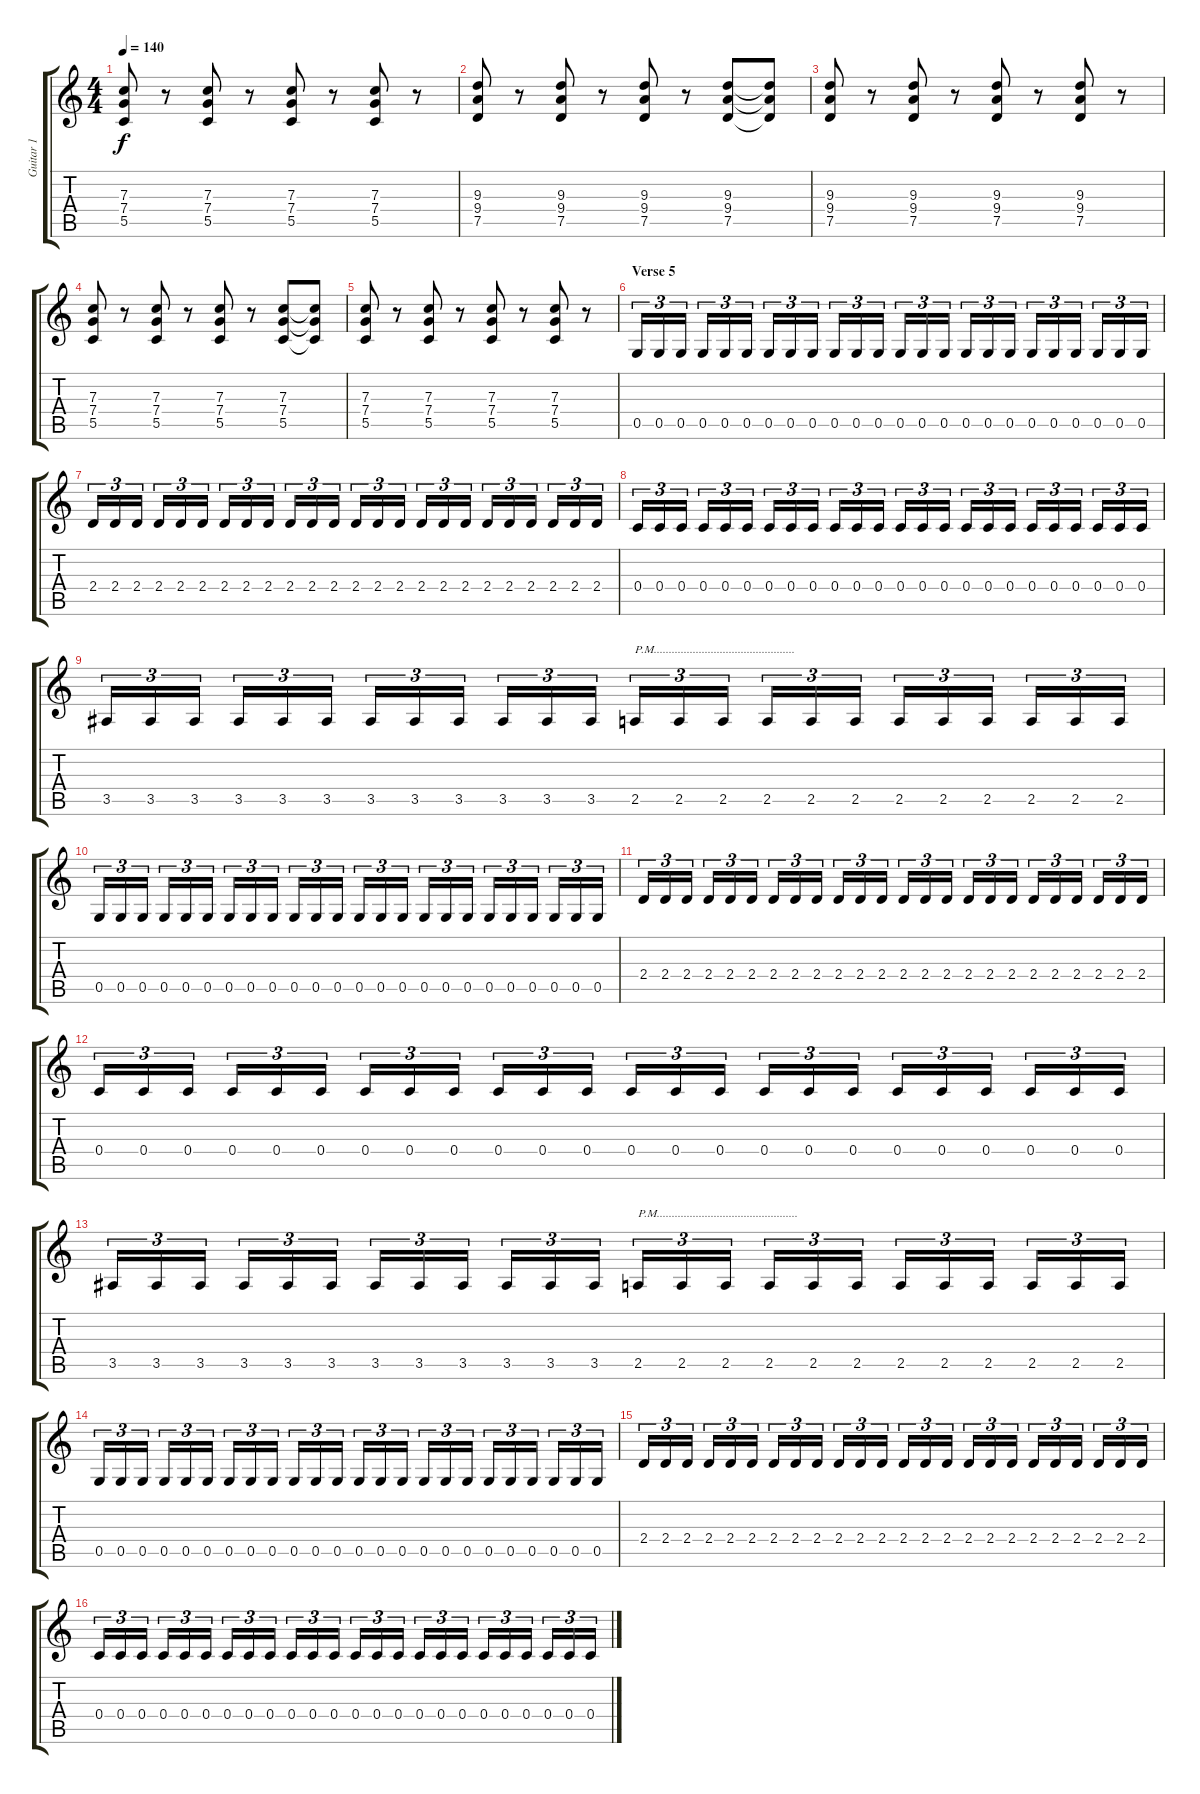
\track ("Guitar 1" "Guitar 1") {instrument distortionguitar}
\staff {score tabs}
\tuning (D4 A3 F3 C3 G2 D2) {hide}
\ts (4 4)
\tempo 140
\clef g2
\ks c
(7.3 7.4 5.5).8{dy f} r.8 (7.3 7.4 5.5).8 r.8 (7.3 7.4 5.5).8 r.8 (7.3 7.4 5.5).8 r.8 |
(9.3 9.4 7.5).8 r.8 (9.3 9.4 7.5).8 r.8 (9.3 9.4 7.5).8 r.8 (9.3 9.4 7.5).8 (9.3{t} 9.4{t} 7.5{t}).8 |
(9.3 9.4 7.5).8 r.8 (9.3 9.4 7.5).8 r.8 (9.3 9.4 7.5).8 r.8 (9.3 9.4 7.5).8 r.8 |
(7.3 7.4 5.5).8 r.8 (7.3 7.4 5.5).8 r.8 (7.3 7.4 5.5).8 r.8 (7.3 7.4 5.5).8 (7.3{t} 7.4{t} 5.5{t}).8 |
(7.3 7.4 5.5).8 r.8 (7.3 7.4 5.5).8 r.8 (7.3 7.4 5.5).8 r.8 (7.3 7.4 5.5).8 r.8 |
\section ("" "Verse 5")
0.5.16{tu (3 2)} 0.5.16{tu (3 2)} 0.5.16{tu (3 2)} 0.5.16{tu (3 2)} 0.5.16{tu (3 2)} 0.5.16{tu (3 2)} 0.5.16{tu (3 2)} 0.5.16{tu (3 2)} 0.5.16{tu (3 2)} 0.5.16{tu (3 2)} 0.5.16{tu (3 2)} 0.5.16{tu (3 2)} 0.5.16{tu (3 2)} 0.5.16{tu (3 2)} 0.5.16{tu (3 2)} 0.5.16{tu (3 2)} 0.5.16{tu (3 2)} 0.5.16{tu (3 2)} 0.5.16{tu (3 2)} 0.5.16{tu (3 2)} 0.5.16{tu (3 2)} 0.5.16{tu (3 2)} 0.5.16{tu (3 2)} 0.5.16{tu (3 2)} |
2.4.16{tu (3 2)} 2.4.16{tu (3 2)} 2.4.16{tu (3 2)} 2.4.16{tu (3 2)} 2.4.16{tu (3 2)} 2.4.16{tu (3 2)} 2.4.16{tu (3 2)} 2.4.16{tu (3 2)} 2.4.16{tu (3 2)} 2.4.16{tu (3 2)} 2.4.16{tu (3 2)} 2.4.16{tu (3 2)} 2.4.16{tu (3 2)} 2.4.16{tu (3 2)} 2.4.16{tu (3 2)} 2.4.16{tu (3 2)} 2.4.16{tu (3 2)} 2.4.16{tu (3 2)} 2.4.16{tu (3 2)} 2.4.16{tu (3 2)} 2.4.16{tu (3 2)} 2.4.16{tu (3 2)} 2.4.16{tu (3 2)} 2.4.16{tu (3 2)} |
0.4.16{tu (3 2)} 0.4.16{tu (3 2)} 0.4.16{tu (3 2)} 0.4.16{tu (3 2)} 0.4.16{tu (3 2)} 0.4.16{tu (3 2)} 0.4.16{tu (3 2)} 0.4.16{tu (3 2)} 0.4.16{tu (3 2)} 0.4.16{tu (3 2)} 0.4.16{tu (3 2)} 0.4.16{tu (3 2)} 0.4.16{tu (3 2)} 0.4.16{tu (3 2)} 0.4.16{tu (3 2)} 0.4.16{tu (3 2)} 0.4.16{tu (3 2)} 0.4.16{tu (3 2)} 0.4.16{tu (3 2)} 0.4.16{tu (3 2)} 0.4.16{tu (3 2)} 0.4.16{tu (3 2)} 0.4.16{tu (3 2)} 0.4.16{tu (3 2)} |
3.5.16{tu (3 2)} 3.5.16{tu (3 2)} 3.5.16{tu (3 2)} 3.5.16{tu (3 2)} 3.5.16{tu (3 2)} 3.5.16{tu (3 2)} 3.5.16{tu (3 2)} 3.5.16{tu (3 2)} 3.5.16{tu (3 2)} 3.5.16{tu (3 2)} 3.5.16{tu (3 2)} 3.5.16{tu (3 2)} 2.5.16{tu (3 2) txt "P.M..............................................."} 2.5.16{tu (3 2)} 2.5.16{tu (3 2)} 2.5.16{tu (3 2)} 2.5.16{tu (3 2)} 2.5.16{tu (3 2)} 2.5.16{tu (3 2)} 2.5.16{tu (3 2)} 2.5.16{tu (3 2)} 2.5.16{tu (3 2)} 2.5.16{tu (3 2)} 2.5.16{tu (3 2)} |
0.5.16{tu (3 2)} 0.5.16{tu (3 2)} 0.5.16{tu (3 2)} 0.5.16{tu (3 2)} 0.5.16{tu (3 2)} 0.5.16{tu (3 2)} 0.5.16{tu (3 2)} 0.5.16{tu (3 2)} 0.5.16{tu (3 2)} 0.5.16{tu (3 2)} 0.5.16{tu (3 2)} 0.5.16{tu (3 2)} 0.5.16{tu (3 2)} 0.5.16{tu (3 2)} 0.5.16{tu (3 2)} 0.5.16{tu (3 2)} 0.5.16{tu (3 2)} 0.5.16{tu (3 2)} 0.5.16{tu (3 2)} 0.5.16{tu (3 2)} 0.5.16{tu (3 2)} 0.5.16{tu (3 2)} 0.5.16{tu (3 2)} 0.5.16{tu (3 2)} |
2.4.16{tu (3 2)} 2.4.16{tu (3 2)} 2.4.16{tu (3 2)} 2.4.16{tu (3 2)} 2.4.16{tu (3 2)} 2.4.16{tu (3 2)} 2.4.16{tu (3 2)} 2.4.16{tu (3 2)} 2.4.16{tu (3 2)} 2.4.16{tu (3 2)} 2.4.16{tu (3 2)} 2.4.16{tu (3 2)} 2.4.16{tu (3 2)} 2.4.16{tu (3 2)} 2.4.16{tu (3 2)} 2.4.16{tu (3 2)} 2.4.16{tu (3 2)} 2.4.16{tu (3 2)} 2.4.16{tu (3 2)} 2.4.16{tu (3 2)} 2.4.16{tu (3 2)} 2.4.16{tu (3 2)} 2.4.16{tu (3 2)} 2.4.16{tu (3 2)} |
0.4.16{tu (3 2)} 0.4.16{tu (3 2)} 0.4.16{tu (3 2)} 0.4.16{tu (3 2)} 0.4.16{tu (3 2)} 0.4.16{tu (3 2)} 0.4.16{tu (3 2)} 0.4.16{tu (3 2)} 0.4.16{tu (3 2)} 0.4.16{tu (3 2)} 0.4.16{tu (3 2)} 0.4.16{tu (3 2)} 0.4.16{tu (3 2)} 0.4.16{tu (3 2)} 0.4.16{tu (3 2)} 0.4.16{tu (3 2)} 0.4.16{tu (3 2)} 0.4.16{tu (3 2)} 0.4.16{tu (3 2)} 0.4.16{tu (3 2)} 0.4.16{tu (3 2)} 0.4.16{tu (3 2)} 0.4.16{tu (3 2)} 0.4.16{tu (3 2)} |
3.5.16{tu (3 2)} 3.5.16{tu (3 2)} 3.5.16{tu (3 2)} 3.5.16{tu (3 2)} 3.5.16{tu (3 2)} 3.5.16{tu (3 2)} 3.5.16{tu (3 2)} 3.5.16{tu (3 2)} 3.5.16{tu (3 2)} 3.5.16{tu (3 2)} 3.5.16{tu (3 2)} 3.5.16{tu (3 2)} 2.5.16{tu (3 2) txt "P.M..............................................."} 2.5.16{tu (3 2)} 2.5.16{tu (3 2)} 2.5.16{tu (3 2)} 2.5.16{tu (3 2)} 2.5.16{tu (3 2)} 2.5.16{tu (3 2)} 2.5.16{tu (3 2)} 2.5.16{tu (3 2)} 2.5.16{tu (3 2)} 2.5.16{tu (3 2)} 2.5.16{tu (3 2)} |
0.5.16{tu (3 2)} 0.5.16{tu (3 2)} 0.5.16{tu (3 2)} 0.5.16{tu (3 2)} 0.5.16{tu (3 2)} 0.5.16{tu (3 2)} 0.5.16{tu (3 2)} 0.5.16{tu (3 2)} 0.5.16{tu (3 2)} 0.5.16{tu (3 2)} 0.5.16{tu (3 2)} 0.5.16{tu (3 2)} 0.5.16{tu (3 2)} 0.5.16{tu (3 2)} 0.5.16{tu (3 2)} 0.5.16{tu (3 2)} 0.5.16{tu (3 2)} 0.5.16{tu (3 2)} 0.5.16{tu (3 2)} 0.5.16{tu (3 2)} 0.5.16{tu (3 2)} 0.5.16{tu (3 2)} 0.5.16{tu (3 2)} 0.5.16{tu (3 2)} |
2.4.16{tu (3 2)} 2.4.16{tu (3 2)} 2.4.16{tu (3 2)} 2.4.16{tu (3 2)} 2.4.16{tu (3 2)} 2.4.16{tu (3 2)} 2.4.16{tu (3 2)} 2.4.16{tu (3 2)} 2.4.16{tu (3 2)} 2.4.16{tu (3 2)} 2.4.16{tu (3 2)} 2.4.16{tu (3 2)} 2.4.16{tu (3 2)} 2.4.16{tu (3 2)} 2.4.16{tu (3 2)} 2.4.16{tu (3 2)} 2.4.16{tu (3 2)} 2.4.16{tu (3 2)} 2.4.16{tu (3 2)} 2.4.16{tu (3 2)} 2.4.16{tu (3 2)} 2.4.16{tu (3 2)} 2.4.16{tu (3 2)} 2.4.16{tu (3 2)} |
0.4.16{tu (3 2)} 0.4.16{tu (3 2)} 0.4.16{tu (3 2)} 0.4.16{tu (3 2)} 0.4.16{tu (3 2)} 0.4.16{tu (3 2)} 0.4.16{tu (3 2)} 0.4.16{tu (3 2)} 0.4.16{tu (3 2)} 0.4.16{tu (3 2)} 0.4.16{tu (3 2)} 0.4.16{tu (3 2)} 0.4.16{tu (3 2)} 0.4.16{tu (3 2)} 0.4.16{tu (3 2)} 0.4.16{tu (3 2)} 0.4.16{tu (3 2)} 0.4.16{tu (3 2)} 0.4.16{tu (3 2)} 0.4.16{tu (3 2)} 0.4.16{tu (3 2)} 0.4.16{tu (3 2)} 0.4.16{tu (3 2)} 0.4.16{tu (3 2)}
